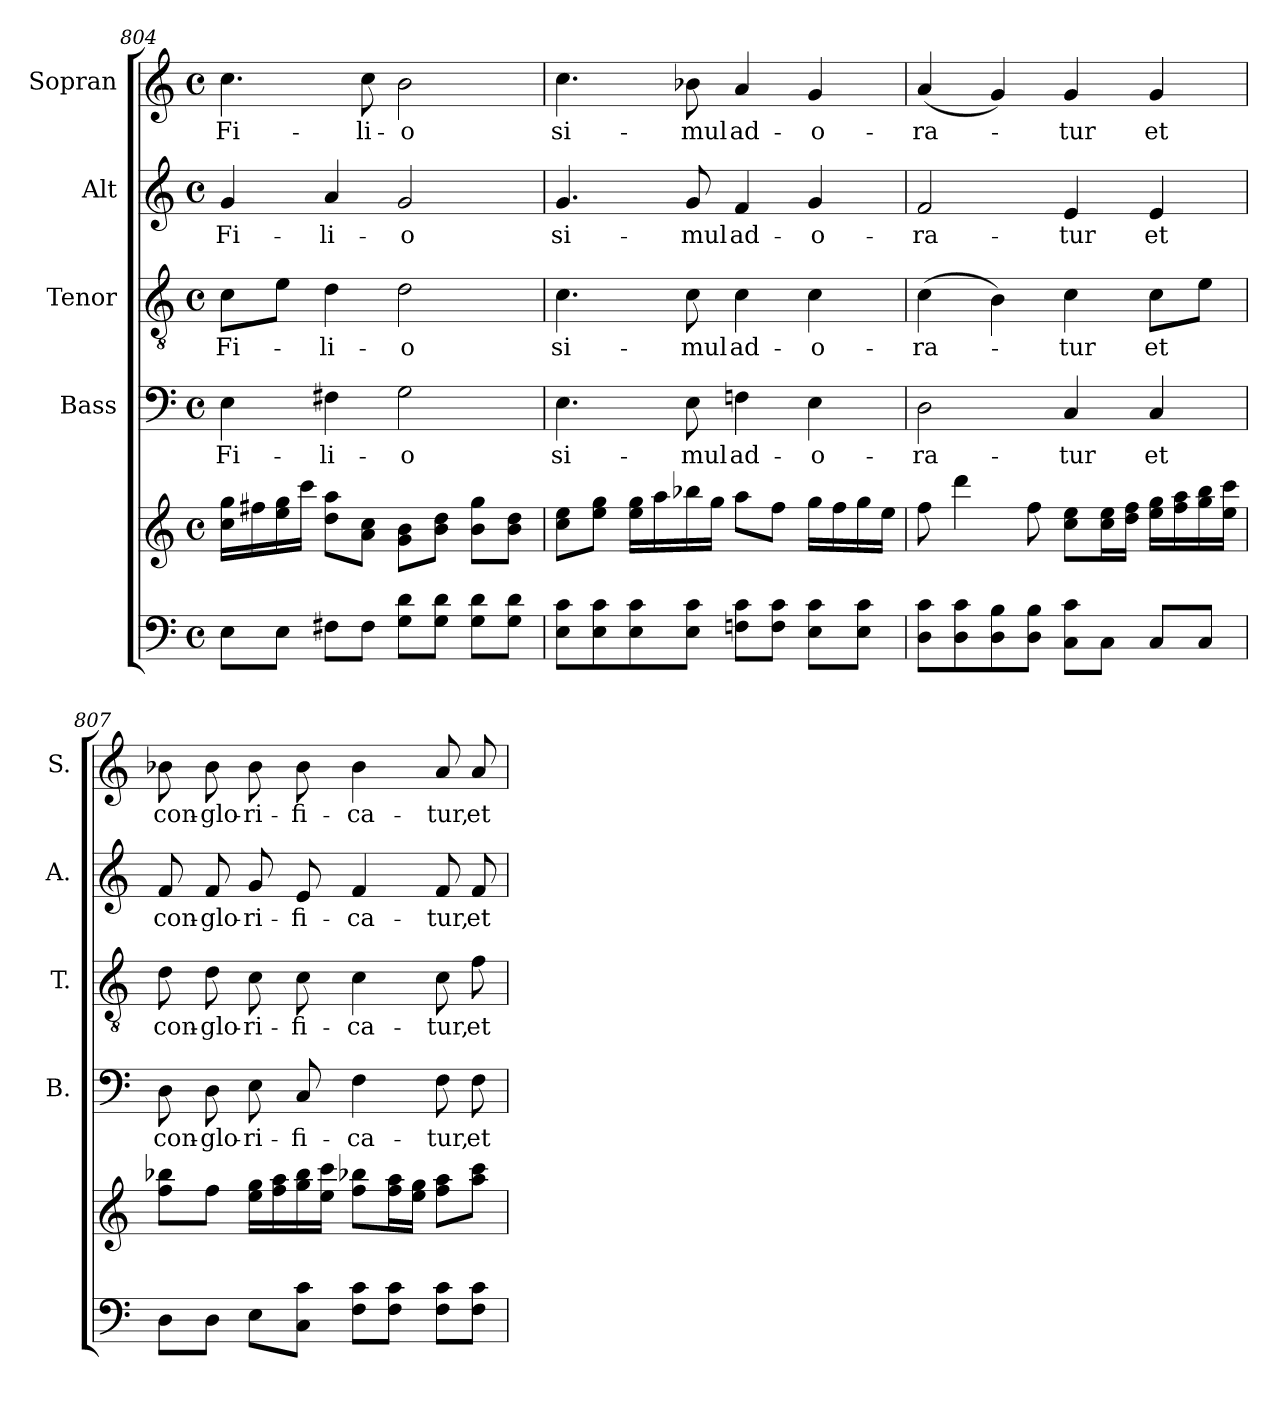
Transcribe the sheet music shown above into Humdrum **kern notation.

**kern	**kern	**kern	**text	**kern	**text	**kern	**text	**kern	**text
*part5	*part5	*part4	*part4	*part3	*part3	*part2	*part2	*part1	*part1
*staff6	*staff5	*staff4	*staff4	*staff3	*staff3	*staff2	*staff2	*staff1	*staff1
*	*	*I"Bass	*	*I"Tenor	*	*I"Alt	*	*I"Sopran	*
*	*	*I'B.	*	*I'T.	*	*I'A.	*	*I'S.	*
*clefF4	*clefG2	*clefF4	*	*clefGv2	*	*clefG2	*	*clefG2	*
*k[]	*k[]	*k[]	*	*k[]	*	*k[]	*	*k[]	*
*C:	*C:	*C:	*	*C:	*	*C:	*	*C:	*
*M4/4	*M4/4	*M4/4	*	*M4/4	*	*M4/4	*	*M4/4	*
*met(c)	*met(c)	*met(c)	*	*met(c)	*	*met(c)	*	*met(c)	*
=804	=804	=804	=804	=804	=804	=804	=804	=804	=804
!	!	!	!LO:LY:b	!	!LO:LY:b	!	!LO:LY:b	!	!LO:LY:b
8E\L	16cc\ 16gg\LL	4E\	Fi-	8c\L	Fi-	4g/	Fi-	4.cc\	Fi-
.	16ff#X\	.	.	.	.	.	.	.	.
8E\J	16ee\ 16gg\	.	.	8e\J	.	.	.	.	.
.	16ccc\JJ	.	.	.	.	.	.	.	.
!	!	!	!LO:LY:b	!	!LO:LY:b	!	!LO:LY:b	!	!
8F#X\L	8dd\ 8aa\L	4F#X\	-li-	4d\	-li-	4a/	-li-	.	.
!	!	!	!	!	!	!	!	!	!LO:LY:b
8F#\J	8a\ 8cc\J	.	.	.	.	.	.	8cc\	-li-
!	!	!	!LO:LY:b	!	!LO:LY:b	!	!LO:LY:b	!	!LO:LY:b
8G\ 8d\L	8g\ 8b\L	2G\	-o	2d\	-o	2g/	-o	2b\	-o
8G\ 8d\J	8b\ 8dd\J	.	.	.	.	.	.	.	.
8G\ 8d\L	8b\ 8gg\L	.	.	.	.	.	.	.	.
8G\ 8d\J	8b\ 8dd\J	.	.	.	.	.	.	.	.
=805	=805	=805	=805	=805	=805	=805	=805	=805	=805
!	!	!	!LO:LY:b	!	!LO:LY:b	!	!LO:LY:b	!	!LO:LY:b
8E\ 8c\L	8cc\ 8ee\L	4.E\	si-	4.c\	si-	4.g/	si-	4.cc\	si-
8E\ 8c\	8ee\ 8gg\J	.	.	.	.	.	.	.	.
8E\ 8c\	16ee\ 16gg\LL	.	.	.	.	.	.	.	.
.	16aa\	.	.	.	.	.	.	.	.
!	!	!	!LO:LY:b	!	!LO:LY:b	!	!LO:LY:b	!	!LO:LY:b
8E\ 8c\J	16bb-X\	8E\	-mul	8c\	-mul	8g/	-mul	8b-X\	-mul
.	16gg\JJ	.	.	.	.	.	.	.	.
!	!	!	!LO:LY:b	!	!LO:LY:b	!	!LO:LY:b	!	!LO:LY:b
8Fn\ 8c\L	8aa\L	4Fn\	ad-	4c\	ad-	4f/	ad-	4a/	ad-
8F\ 8c\J	8ff\J	.	.	.	.	.	.	.	.
!	!	!	!LO:LY:b	!	!LO:LY:b	!	!LO:LY:b	!	!LO:LY:b
8E\ 8c\L	16gg\LL	4E\	-o-	4c\	-o-	4g/	-o-	4g/	-o-
.	16ff\	.	.	.	.	.	.	.	.
8E\ 8c\J	16gg\	.	.	.	.	.	.	.	.
.	16ee\JJ	.	.	.	.	.	.	.	.
!!LO:LB:g=z
=806	=806	=806	=806	=806	=806	=806	=806	=806	=806
!	!	!	!LO:LY:b	!	!LO:LY:b	!	!LO:LY:b	!	!LO:LY:b
8D\ 8c\L	8ff\	2D\	-ra-	(>4c\	-ra-	2f/	-ra-	(<4a/	-ra-
8D\ 8c\	4ddd\	.	.	.	.	.	.	.	.
8D\ 8B\	.	.	.	4B\)	.	.	.	4g/)	.
8D\ 8B\J	8ff\	.	.	.	.	.	.	.	.
!	!	!	!LO:LY:b	!	!LO:LY:b	!	!LO:LY:b	!	!LO:LY:b
8C\ 8c\L	8cc\ 8ee\L	4C/	-tur	4c\	-tur	4e/	-tur	4g/	-tur
8C\J	16cc\ 16ee\L	.	.	.	.	.	.	.	.
.	16dd\ 16ff\JJ	.	.	.	.	.	.	.	.
!	!	!	!LO:LY:b	!	!LO:LY:b	!	!LO:LY:b	!	!LO:LY:b
8C/L	16ee\ 16gg\LL	4C/	et	8c\L	et	4e/	et	4g/	et
.	16ff\ 16aa\	.	.	.	.	.	.	.	.
8C/J	16gg\ 16bb\	.	.	8e\J	.	.	.	.	.
.	16ee\ 16ccc\JJ	.	.	.	.	.	.	.	.
=807	=807	=807	=807	=807	=807	=807	=807	=807	=807
!	!	!	!LO:LY:b	!	!LO:LY:b	!	!LO:LY:b	!	!LO:LY:b
8D\L	8ff\ 8bb-X\L	8D\	con-	8d\	con-	8f/	con-	8b-X\	con-
!	!	!	!LO:LY:b	!	!LO:LY:b	!	!LO:LY:b	!	!LO:LY:b
8D\J	8ff\J	8D\	-glo-	8d\	-glo-	8f/	-glo-	8b-\	-glo-
!	!	!	!LO:LY:b	!	!LO:LY:b	!	!LO:LY:b	!	!LO:LY:b
8E\L	16ee\ 16gg\LL	8E\	-ri-	8c\	-ri-	8g/	-ri-	8b-\	-ri-
.	16ff\ 16aa\	.	.	.	.	.	.	.	.
!	!	!	!LO:LY:b	!	!LO:LY:b	!	!LO:LY:b	!	!LO:LY:b
8C\ 8c\J	16gg\ 16bb-\	8C/	-fi-	8c\	-fi-	8e/	-fi-	8b-\	-fi-
.	16ee\ 16ccc\JJ	.	.	.	.	.	.	.	.
!	!	!	!LO:LY:b	!	!LO:LY:b	!	!LO:LY:b	!	!LO:LY:b
8F\ 8c\L	8ff\ 8bb-X\L	4F\	-ca-	4c\	-ca-	4f/	-ca-	4b-\	-ca-
8F\ 8c\J	16ff\ 16aa\L	.	.	.	.	.	.	.	.
.	16ee\ 16gg\JJ	.	.	.	.	.	.	.	.
!	!	!	!LO:LY:b	!	!LO:LY:b	!	!LO:LY:b	!	!LO:LY:b
8F\ 8c\L	8ff\ 8aa\L	8F\	-tur,	8c\	-tur,	8f/	-tur,	8a/	-tur,
!	!	!	!LO:LY:b	!	!LO:LY:b	!	!LO:LY:b	!	!LO:LY:b
8F\ 8c\J	8aa\ 8ccc\J	8F\	et	8f\	et	8f/	et	8a/	et
=	=	=	=	=	=	=	=	=	=
*-	*-	*-	*-	*-	*-	*-	*-	*-	*-
